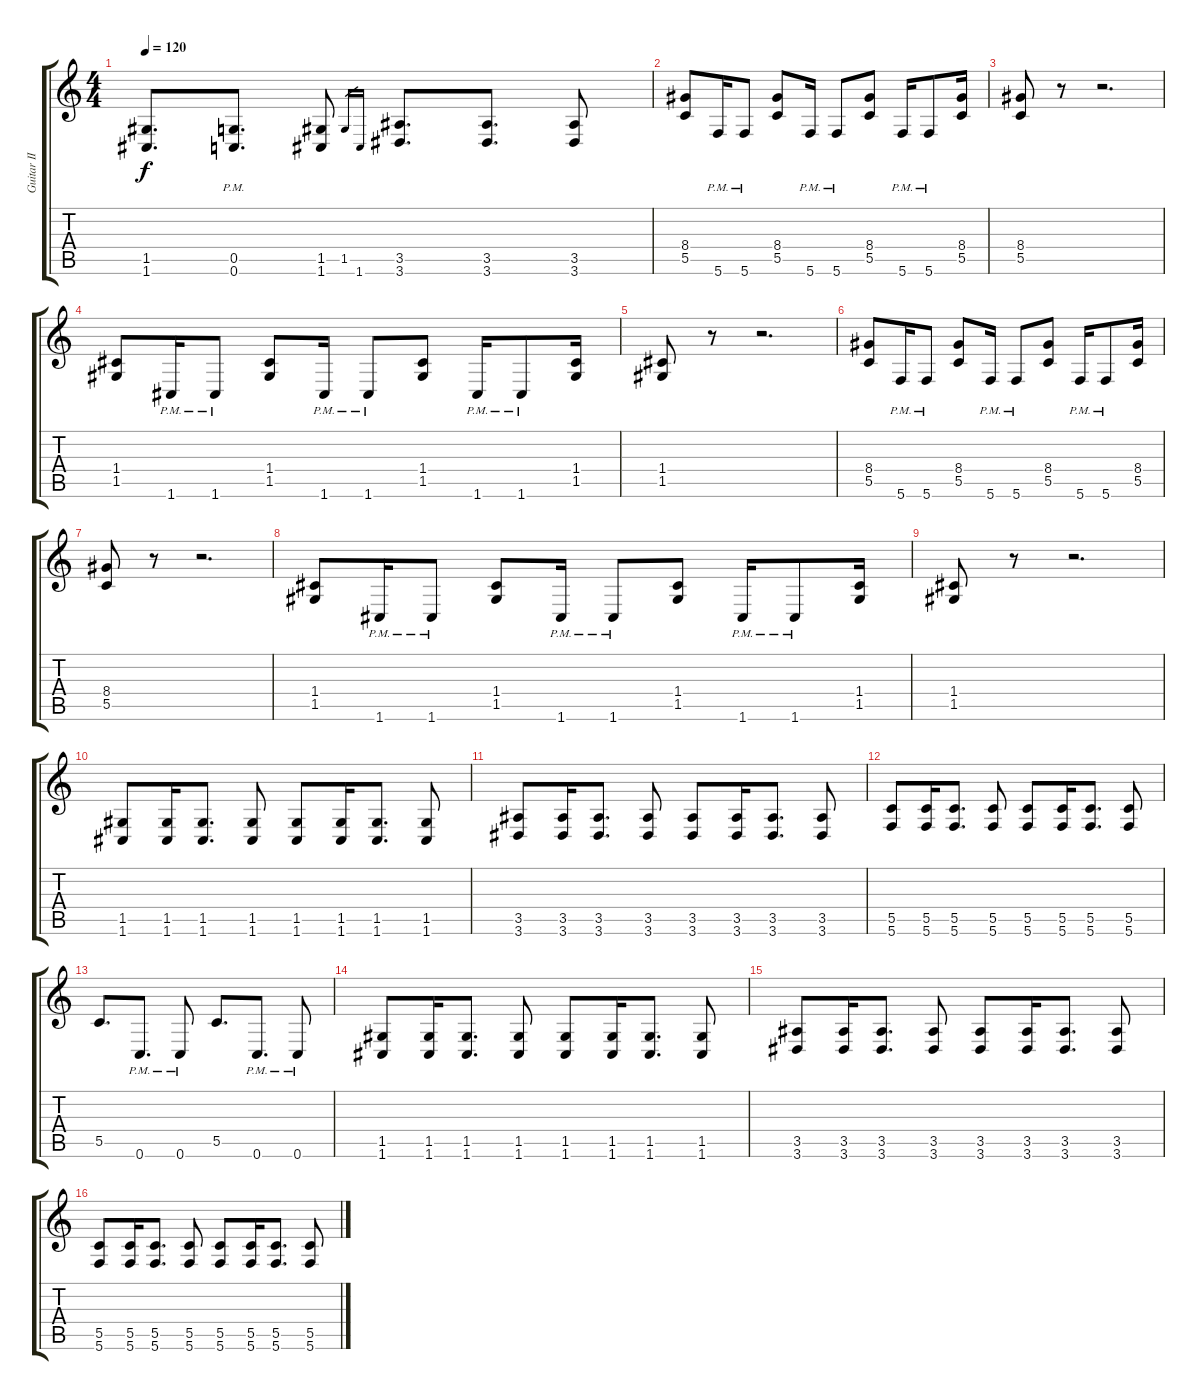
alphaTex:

\track ("Guitar II" "Guitar II") {instrument overdrivenguitar}
\staff {score tabs}
\tuning (D4 A3 F3 C3 G2 C2) {hide}
\ts (4 4)
\tempo 120
\clef g2
\ks c
(1.5 1.6).8{d dy f} (0.5{pm} 0.6{pm}).8{d} (1.5 1.6).8 1.5.16{gr} 1.6.16{gr} (3.5 3.6).8{d} (3.5 3.6).8{d} (3.5 3.6).8 |
(8.4 5.5).8 5.6{pm}.16 5.6{pm}.8 (8.4 5.5).8 5.6{pm}.16 5.6{pm}.8 (8.4 5.5).8 5.6{pm}.16 5.6{pm}.8 (8.4 5.5).16 |
(8.4 5.5).8 r.8 r.2{d} |
(1.4 1.5).8 1.6{pm}.16 1.6{pm}.8 (1.4 1.5).8 1.6{pm}.16 1.6{pm}.8 (1.4 1.5).8 1.6{pm}.16 1.6{pm}.8 (1.4 1.5).16 |
(1.4 1.5).8 r.8 r.2{d} |
(8.4 5.5).8 5.6{pm}.16 5.6{pm}.8 (8.4 5.5).8 5.6{pm}.16 5.6{pm}.8 (8.4 5.5).8 5.6{pm}.16 5.6{pm}.8 (8.4 5.5).16 |
(8.4 5.5).8 r.8 r.2{d} |
(1.4 1.5).8 1.6{pm}.16 1.6{pm}.8 (1.4 1.5).8 1.6{pm}.16 1.6{pm}.8 (1.4 1.5).8 1.6{pm}.16 1.6{pm}.8 (1.4 1.5).16 |
(1.4 1.5).8 r.8 r.2{d} |
(1.5 1.6).8 (1.5 1.6).16 (1.5 1.6).8{d} (1.5 1.6).8 (1.5 1.6).8 (1.5 1.6).16 (1.5 1.6).8{d} (1.5 1.6).8 |
(3.5 3.6).8 (3.5 3.6).16 (3.5 3.6).8{d} (3.5 3.6).8 (3.5 3.6).8 (3.5 3.6).16 (3.5 3.6).8{d} (3.5 3.6).8 |
(5.5 5.6).8 (5.5 5.6).16 (5.5 5.6).8{d} (5.5 5.6).8 (5.5 5.6).8 (5.5 5.6).16 (5.5 5.6).8{d} (5.5 5.6).8 |
5.5.8{d} 0.6{pm}.8{d} 0.6{pm}.8 5.5.8{d} 0.6{pm}.8{d} 0.6{pm}.8 |
(1.5 1.6).8 (1.5 1.6).16 (1.5 1.6).8{d} (1.5 1.6).8 (1.5 1.6).8 (1.5 1.6).16 (1.5 1.6).8{d} (1.5 1.6).8 |
(3.5 3.6).8 (3.5 3.6).16 (3.5 3.6).8{d} (3.5 3.6).8 (3.5 3.6).8 (3.5 3.6).16 (3.5 3.6).8{d} (3.5 3.6).8 |
(5.5 5.6).8 (5.5 5.6).16 (5.5 5.6).8{d} (5.5 5.6).8 (5.5 5.6).8 (5.5 5.6).16 (5.5 5.6).8{d} (5.5 5.6).8
